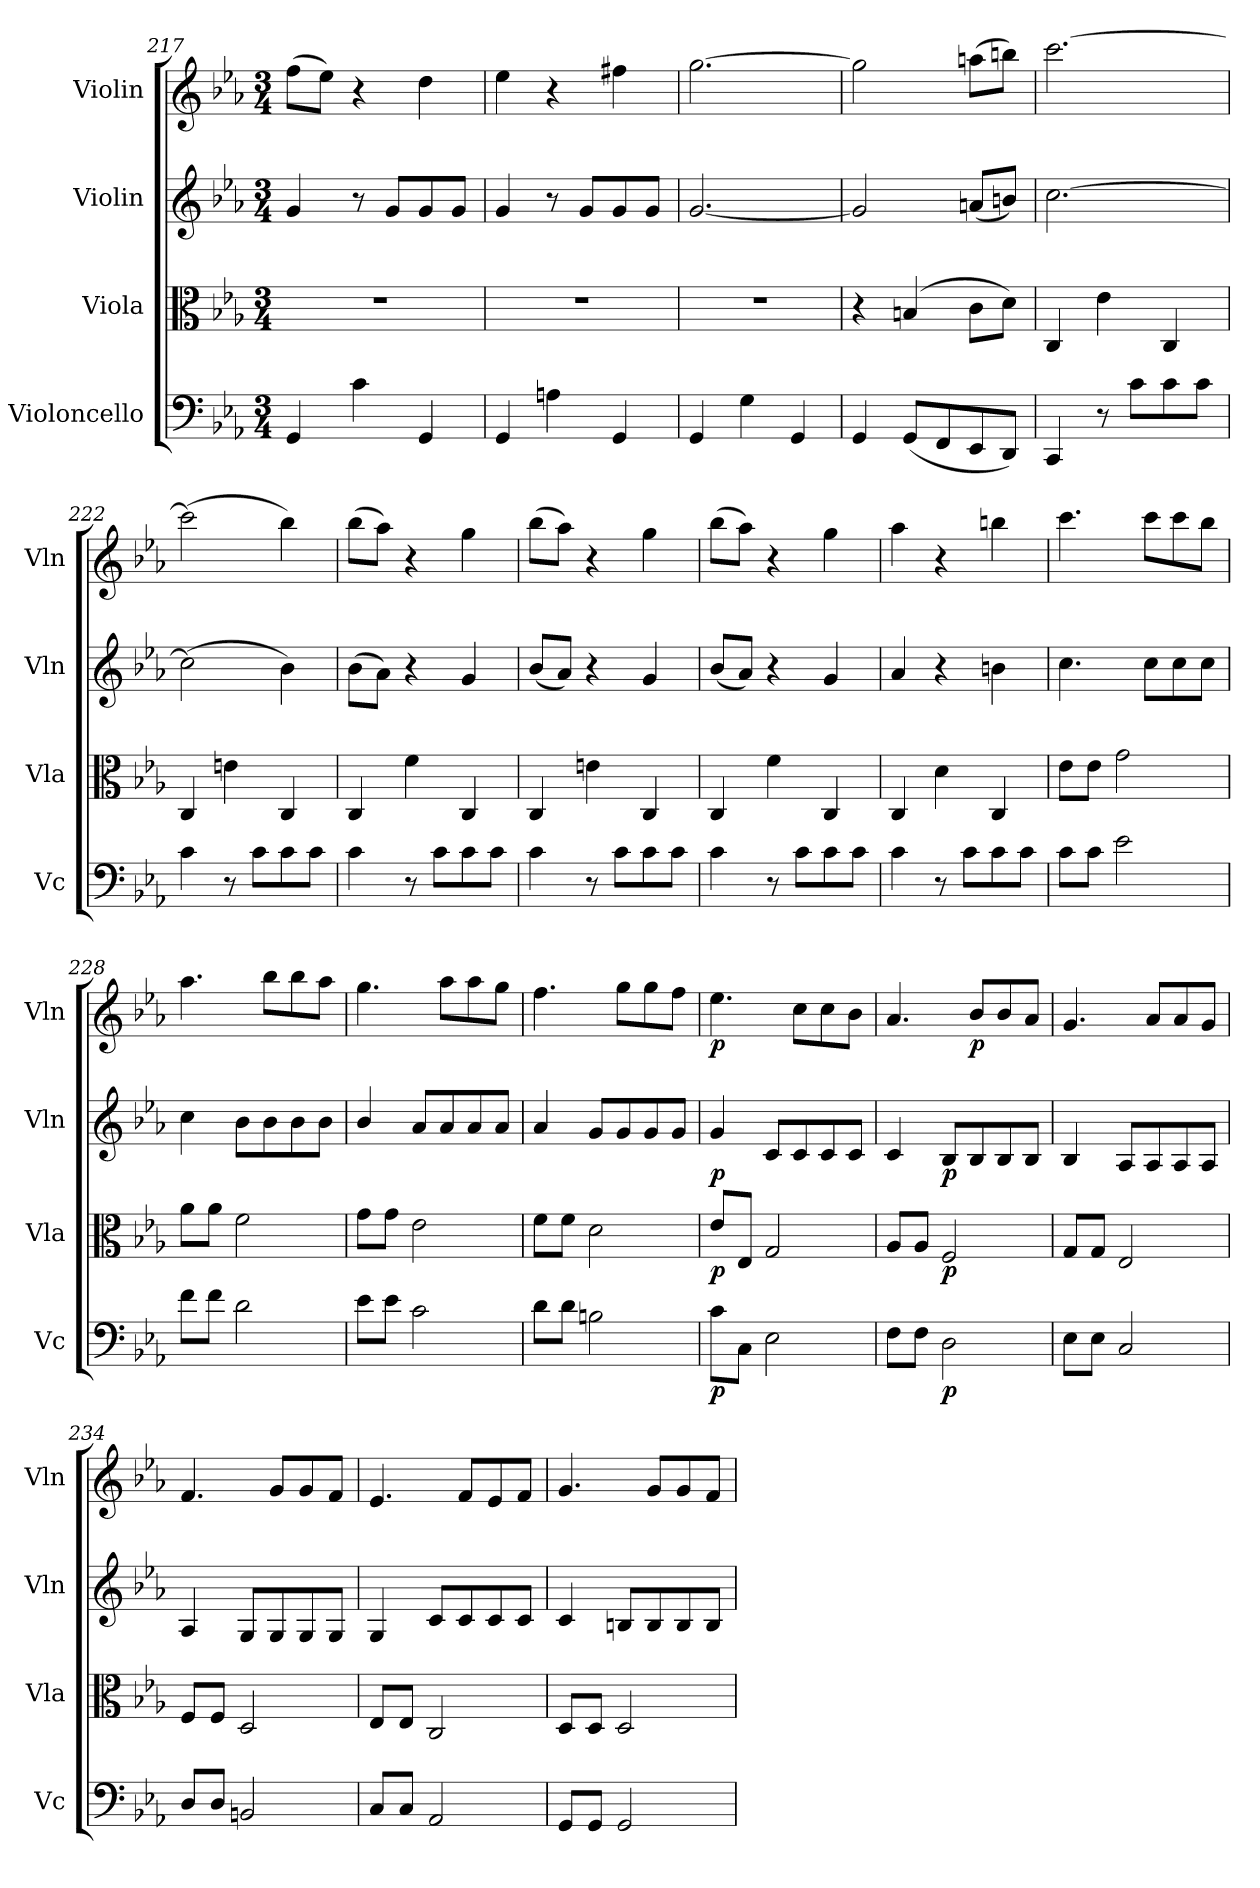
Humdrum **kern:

**kern	**dynam	**kern	**dynam	**kern	**dynam	**kern	**dynam
*part4	*part4	*part3	*part3	*part2	*part2	*part1	*part1
*staff4	*staff4	*staff3	*staff3	*staff2	*staff2	*staff1	*staff1
*I"Violoncello	*	*I"Viola	*	*I"Violin	*	*I"Violin	*
*I'Vc	*	*I'Vla	*	*I'Vln	*	*I'Vln	*
*clefF4	*	*clefC3	*	*clefG2	*	*clefG2	*
*k[b-e-a-]	*	*k[b-e-a-]	*	*k[b-e-a-]	*	*k[b-e-a-]	*
*M3/4	*	*M3/4	*	*M3/4	*	*M3/4	*
=217	=217	=217	=217	=217	=217	=217	=217
4GG/	.	2.r	.	4g/	.	(8ff\L	.
.	.	.	.	.	.	8ee-\J)	.
4c\	.	.	.	8r	.	4r	.
.	.	.	.	8g/L	.	.	.
4GG/	.	.	.	8g/	.	4dd\	.
.	.	.	.	8g/J	.	.	.
=218	=218	=218	=218	=218	=218	=218	=218
4GG/	.	2.r	.	4g/	.	4ee-\	.
4An\	.	.	.	8r	.	4r	.
.	.	.	.	8g/L	.	.	.
4GG/	.	.	.	8g/	.	4ff#X\	.
.	.	.	.	8g/J	.	.	.
=219	=219	=219	=219	=219	=219	=219	=219
4GG/	.	2.r	.	[2.g/	.	[2.gg\	.
4G\	.	.	.	.	.	.	.
4GG/	.	.	.	.	.	.	.
=220	=220	=220	=220	=220	=220	=220	=220
4GG/	.	4r	.	2g/]	.	2gg\]	.
(8GG/L	.	(4Bn/	.	.	.	.	.
8FF/	.	.	.	.	.	.	.
8EE-/	.	8c\L	.	(8an/L	.	(8aan\L	.
8DD/J)	.	8d\J)	.	8bn/J)	.	8bbn\J)	.
=221	=221	=221	=221	=221	=221	=221	=221
4CC/	.	4C/	.	[2.cc\	.	[2.ccc\	.
8r	.	4e-\	.	.	.	.	.
8c\L	.	.	.	.	.	.	.
8c\	.	4C/	.	.	.	.	.
8c\J	.	.	.	.	.	.	.
=222	=222	=222	=222	=222	=222	=222	=222
4c\	.	4C/	.	(2cc\]	.	(2ccc\]	.
8r	.	4en\	.	.	.	.	.
8c\L	.	.	.	.	.	.	.
8c\	.	4C/	.	4b-\)	.	4bb-\)	.
8c\J	.	.	.	.	.	.	.
=223	=223	=223	=223	=223	=223	=223	=223
4c\	.	4C/	.	(8b-\L	.	(8bb-\L	.
.	.	.	.	8a-\J)	.	8aa-\J)	.
8r	.	4f\	.	4r	.	4r	.
8c\L	.	.	.	.	.	.	.
8c\	.	4C/	.	4g/	.	4gg\	.
8c\J	.	.	.	.	.	.	.
=224	=224	=224	=224	=224	=224	=224	=224
4c\	.	4C/	.	(8b-/L	.	(8bb-\L	.
.	.	.	.	8a-/J)	.	8aa-\J)	.
8r	.	4en\	.	4r	.	4r	.
8c\L	.	.	.	.	.	.	.
8c\	.	4C/	.	4g/	.	4gg\	.
8c\J	.	.	.	.	.	.	.
=225	=225	=225	=225	=225	=225	=225	=225
4c\	.	4C/	.	(8b-/L	.	(8bb-\L	.
.	.	.	.	8a-/J)	.	8aa-\J)	.
8r	.	4f\	.	4r	.	4r	.
8c\L	.	.	.	.	.	.	.
8c\	.	4C/	.	4g/	.	4gg\	.
8c\J	.	.	.	.	.	.	.
=226	=226	=226	=226	=226	=226	=226	=226
4c\	.	4C/	.	4a-/	.	4aa-\	.
8r	.	4d\	.	4r	.	4r	.
8c\L	.	.	.	.	.	.	.
8c\	.	4C/	.	4bn\	.	4bbn\	.
8c\J	.	.	.	.	.	.	.
=227	=227	=227	=227	=227	=227	=227	=227
8c\L	.	8e-\L	.	4.cc\	.	4.ccc\	.
8c\J	.	8e-\J	.	.	.	.	.
2e-\	.	2g\	.	.	.	.	.
.	.	.	.	8cc\L	.	8ccc\L	.
.	.	.	.	8cc\	.	8ccc\	.
.	.	.	.	8cc\J	.	8bb-\J	.
=228	=228	=228	=228	=228	=228	=228	=228
8f\L	.	8a-\L	.	4cc\	.	4.aa-\	.
8f\J	.	8a-\J	.	.	.	.	.
2d\	.	2f\	.	8b-\L	.	.	.
.	.	.	.	8b-\	.	8bb-\L	.
.	.	.	.	8b-\	.	8bb-\	.
.	.	.	.	8b-\J	.	8aa-\J	.
=229	=229	=229	=229	=229	=229	=229	=229
8e-\L	.	8g\L	.	4b-/	.	4.gg\	.
8e-\J	.	8g\J	.	.	.	.	.
2c\	.	2e-\	.	8a-/L	.	.	.
.	.	.	.	8a-/	.	8aa-\L	.
.	.	.	.	8a-/	.	8aa-\	.
.	.	.	.	8a-/J	.	8gg\J	.
=230	=230	=230	=230	=230	=230	=230	=230
8d\L	.	8f\L	.	4a-/	.	4.ff\	.
8d\J	.	8f\J	.	.	.	.	.
2Bn\	.	2d\	.	8g/L	.	.	.
.	.	.	.	8g/	.	8gg\L	.
.	.	.	.	8g/	.	8gg\	.
.	.	.	.	8g/J	.	8ff\J	.
=231	=231	=231	=231	=231	=231	=231	=231
8c\L	p	8e-/L	p	4g/	p	4.ee-\	p
8C\J	.	8E-/J	.	.	.	.	.
2E-\	.	2G/	.	8c/L	.	.	.
.	.	.	.	8c/	.	8cc\L	.
.	.	.	.	8c/	.	8cc\	.
.	.	.	.	8c/J	.	8b-\J	.
=232	=232	=232	=232	=232	=232	=232	=232
8F\L	.	8A-/L	.	4c/	.	4.a-/	.
8F\J	.	8A-/J	.	.	.	.	.
2D\	p	2F/	p	8B-/L	p	.	.
.	.	.	.	8B-/	.	8b-/L	p
.	.	.	.	8B-/	.	8b-/	.
.	.	.	.	8B-/J	.	8a-/J	.
=233	=233	=233	=233	=233	=233	=233	=233
8E-\L	.	8G/L	.	4B-/	.	4.g/	.
8E-\J	.	8G/J	.	.	.	.	.
2C/	.	2E-/	.	8A-/L	.	.	.
.	.	.	.	8A-/	.	8a-/L	.
.	.	.	.	8A-/	.	8a-/	.
.	.	.	.	8A-/J	.	8g/J	.
=234	=234	=234	=234	=234	=234	=234	=234
8D/L	.	8F/L	.	4A-/	.	4.f/	.
8D/J	.	8F/J	.	.	.	.	.
2BBn/	.	2D/	.	8G/L	.	.	.
.	.	.	.	8G/	.	8g/L	.
.	.	.	.	8G/	.	8g/	.
.	.	.	.	8G/J	.	8f/J	.
=235	=235	=235	=235	=235	=235	=235	=235
8C/L	.	8E-/L	.	4G/	.	4.e-/	.
8C/J	.	8E-/J	.	.	.	.	.
2AA-/	.	2C/	.	8c/L	.	.	.
.	.	.	.	8c/	.	8f/L	.
.	.	.	.	8c/	.	8e-/	.
.	.	.	.	8c/J	.	8f/J	.
=236	=236	=236	=236	=236	=236	=236	=236
8GG/L	.	8D/L	.	4c/	.	4.g/	.
8GG/J	.	8D/J	.	.	.	.	.
2GG/	.	2D/	.	8Bn/L	.	.	.
.	.	.	.	8B/	.	8g/L	.
.	.	.	.	8B/	.	8g/	.
.	.	.	.	8B/J	.	8f/J	.
=	=	=	=	=	=	=	=
*-	*-	*-	*-	*-	*-	*-	*-
